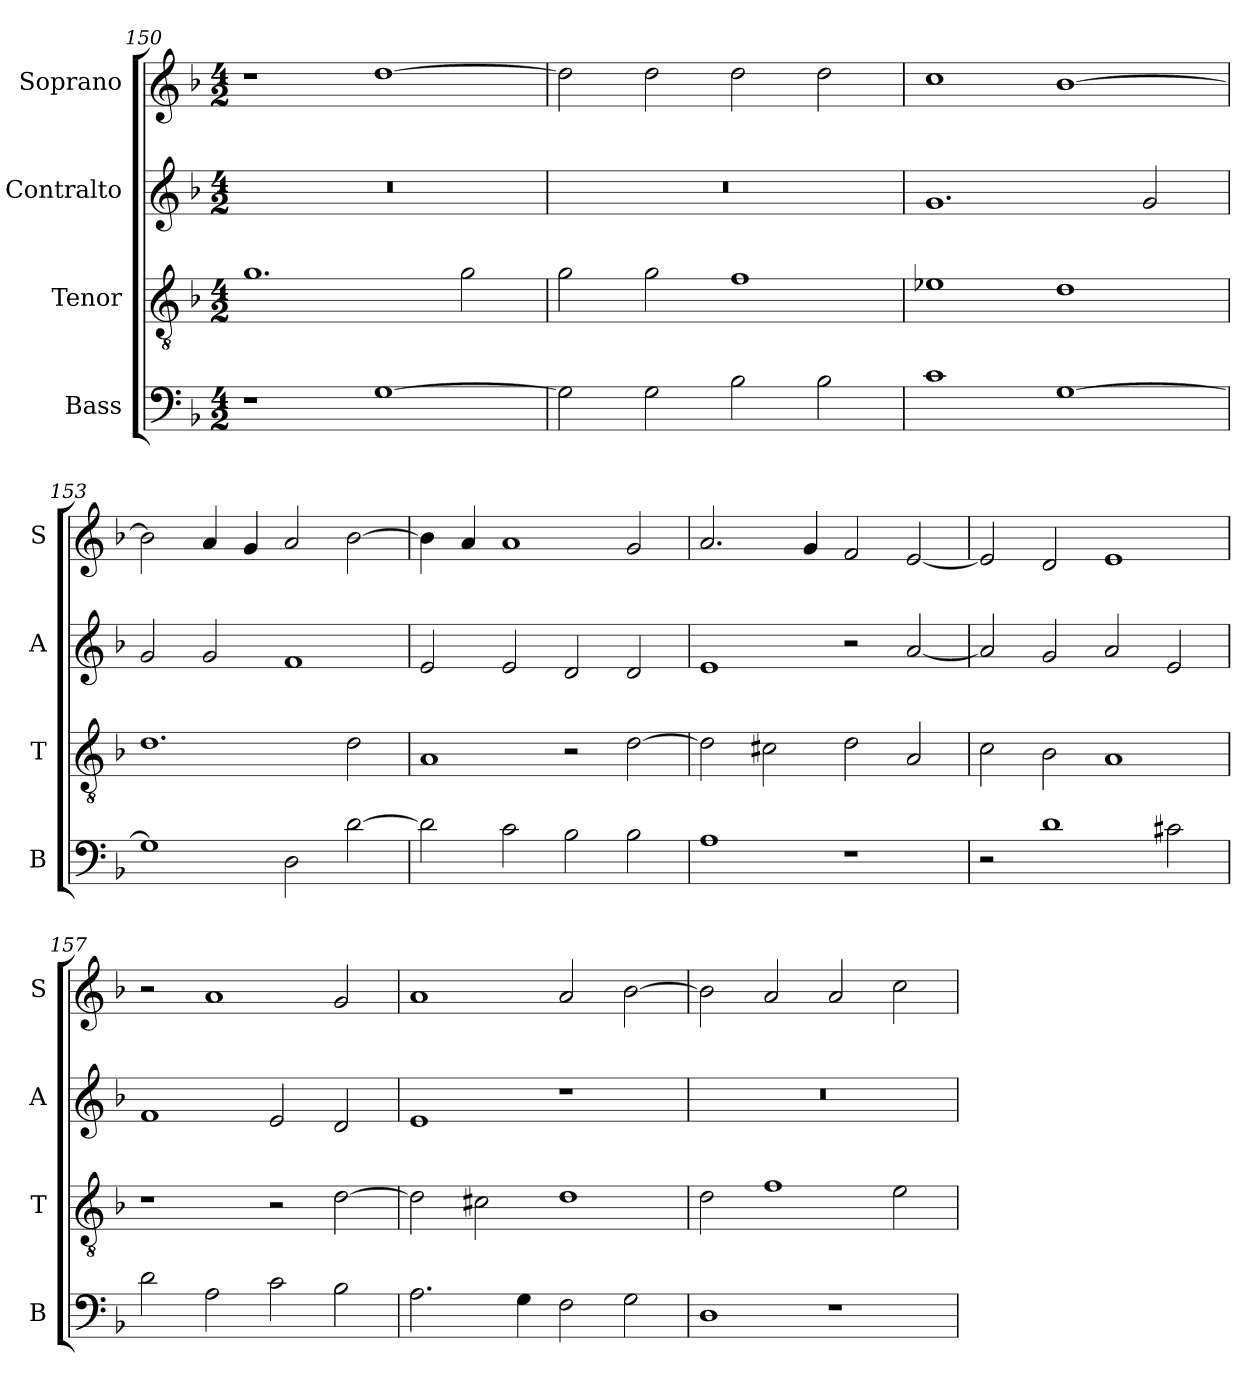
**kern	**kern	**kern	**kern
*part4	*part3	*part2	*part1
*staff4	*staff3	*staff2	*staff1
*I"Bass	*I"Tenor	*I"Contralto	*I"Soprano
*I'B	*I'T	*I'A	*I'S
*clefF4	*clefGv2	*clefG2	*clefG2
*k[b-]	*k[b-]	*k[b-]	*k[b-]
*G:dor	*G:dor	*G:dor	*G:dor
*M4/2	*M4/2	*M4/2	*M4/2
=150	=150	=150	=150
1r	1.g	0r	1r
[1G	.	.	[1dd
.	2g	.	.
=151	=151	=151	=151
2G]	2g	0r	2dd]
2G	2g	.	2dd
2B-	1f	.	2dd
2B-	.	.	2dd
=152	=152	=152	=152
1c	1e-X	1.g	1cc
[1G	1d	.	[1b-
.	.	2g	.
=153	=153	=153	=153
1G]	1.d	2g	2b-]
.	.	2g	4a
.	.	.	4g
2D	.	1f	2a
[2d	2d	.	[2b-
=154	=154	=154	=154
2d]	1A	2e	4b-]
.	.	.	4a
2c	.	2e	1a
2B-	2r	2d	.
2B-	[2d	2d	2g
=155	=155	=155	=155
1A	2d]	1e	2.a
.	2c#X	.	.
.	.	.	4g
1r	2d	2r	2f
.	2A	[2a	[2e
=156	=156	=156	=156
2r	2c	2a]	2e]
1d	2B-	2g	2d
.	1A	2a	1e
2c#X	.	2e	.
=157	=157	=157	=157
2d	1r	1f	2r
2A	.	.	1a
2c	2r	2e	.
2B-	[2d	2d	2g
=158	=158	=158	=158
2.A	2d]	1e	1a
.	2c#X	.	.
4G	.	.	.
2F	1d	1r	2a
2G	.	.	[2b-
=159	=159	=159	=159
1D	2d	0r	2b-]
.	1f	.	2a
1r	.	.	2a
.	2e	.	2cc
=	=	=	=
*-	*-	*-	*-
